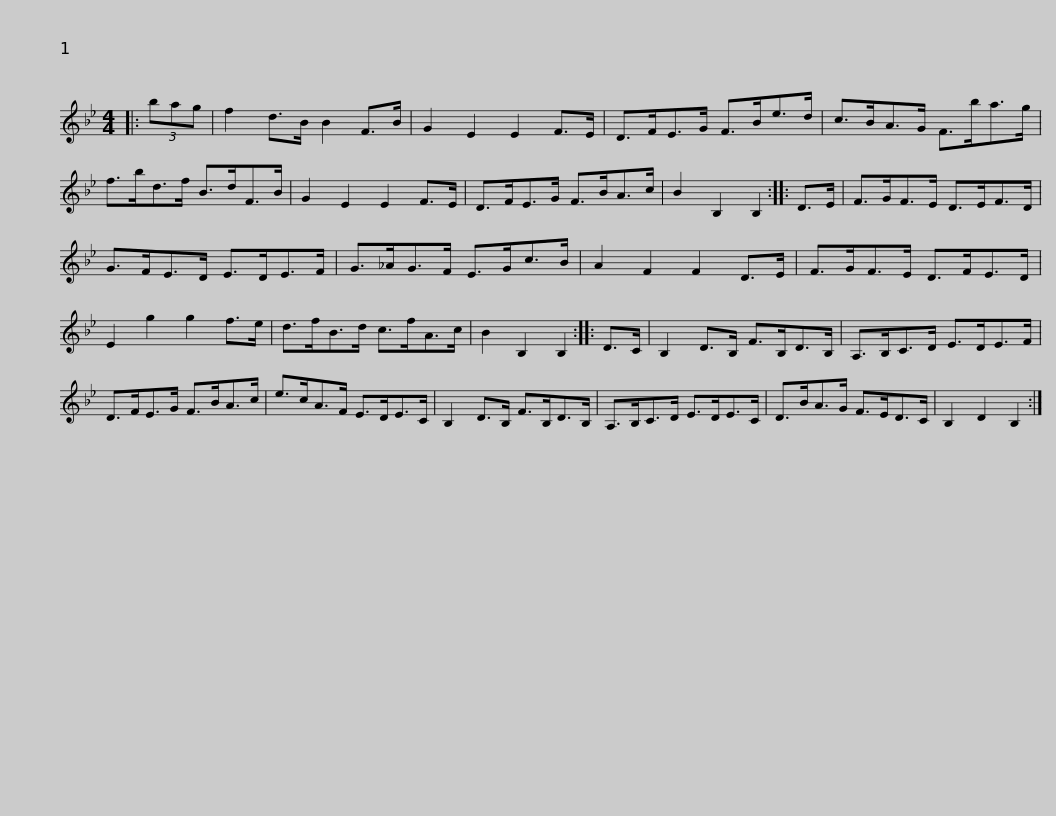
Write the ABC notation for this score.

X:1
L:1/8
M:4/4
I:linebreak $
K:Bb
V:1 treble
V:1
|: (3bag | f2 d>B B2 F>B | G2 E2 E2 F>E | D>FE>G F>Be>d | c>BA>G F>ba>g |$ %5
 f>bd>f B>dF>B | G2 E2 E2 F>E | D>FE>G F>BA>c | B2 B,2 B,2 :: D>E | %10
 F>GF>E D>EF>D |$ G>FE>D E>DE>F | G>_AG>F E>Gc>B | A2 F2 F2 D>E | F>GF>E D>FE>D | %15
 E2 g2 g2 f>e |$ d>fB>d c>fA>c | B2 B,2 B,2 :: D>C | B,2 D>B, F>B,D>B, | %20
 A,>B,C>D E>DE>F |$ D>FE>G F>BA>c | e>cA>F E>DE>C | B,2 D>B, F>B,D>B, | A,>B,C>D E>DE>C |$ %25
 D>BA>G F>ED>C | B,2 D2 B,2 :| %27
